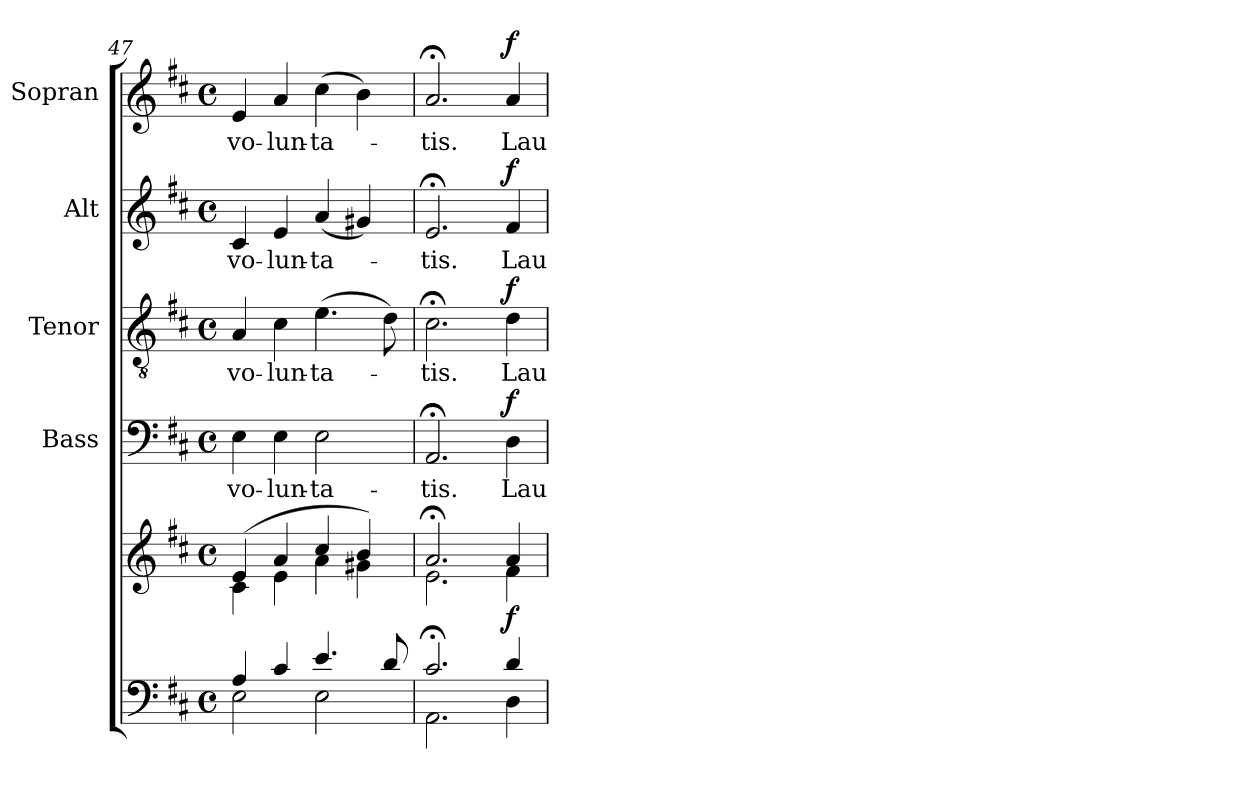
**kern	**kern	**dynam	**kern	**text	**dynam	**kern	**text	**dynam	**kern	**text	**dynam	**kern	**text	**dynam
*part5	*part5	*part5	*part4	*part4	*part4	*part3	*part3	*part3	*part2	*part2	*part2	*part1	*part1	*part1
*staff6	*staff5	*staff5/6	*staff4	*staff4	*staff4	*staff3	*staff3	*staff3	*staff2	*staff2	*staff2	*staff1	*staff1	*staff1
*	*	*	*I"Bass	*	*	*I"Tenor	*	*	*I"Alt	*	*	*I"Sopran	*	*
*	*	*	*I'B.	*	*	*I'T.	*	*	*I'A.	*	*	*I'S.	*	*
*clefF4	*clefG2	*	*clefF4	*	*	*clefGv2	*	*	*clefG2	*	*	*clefG2	*	*
*k[f#c#]	*k[f#c#]	*	*k[f#c#]	*	*	*k[f#c#]	*	*	*k[f#c#]	*	*	*k[f#c#]	*	*
*D:	*D:	*	*D:	*	*	*D:	*	*	*D:	*	*	*D:	*	*
*M4/4	*M4/4	*	*M4/4	*	*	*M4/4	*	*	*M4/4	*	*	*M4/4	*	*
*met(c)	*met(c)	*	*met(c)	*	*	*met(c)	*	*	*met(c)	*	*	*met(c)	*	*
=47	=47	=47	=47	=47	=47	=47	=47	=47	=47	=47	=47	=47	=47	=47
*^	*^	*	*	*	*	*	*	*	*	*	*	*	*	*
!	!	!	!	!	!	!LO:LY:b	!	!	!LO:LY:b	!	!	!LO:LY:b	!	!	!LO:LY:b	!
4A!/	2E!\	(4e!/	4c#!\	.	4E\	vo-	.	4A/	vo-	.	4c#/	vo-	.	4e/	vo-	.
!	!	!	!	!	!	!LO:LY:b	!	!	!LO:LY:b	!	!	!LO:LY:b	!	!	!LO:LY:b	!
4c#!/	.	4a!/	4e!\	.	4E\	-lun-	.	4c#\	-lun-	.	4e/	-lun-	.	4a/	-lun-	.
!	!	!	!	!	!	!LO:LY:b	!	!	!LO:LY:b	!	!	!LO:LY:b	!	!	!LO:LY:b	!
4.e!/	2E!\	4cc#!/	4a!\	.	2E\	-ta-	.	(>4.e\	-ta-	.	(<4a/	-ta-	.	(>4cc#\	-ta-	.
.	.	4b!/)	4g#X!\	.	.	.	.	.	.	.	4g#X/)	.	.	4b\)	.	.
8d!/	.	.	.	.	.	.	.	8d\)	.	.	.	.	.	.	.	.
!!LO:LB:g=z
=48	=48	=48	=48	=48	=48	=48	=48	=48	=48	=48	=48	=48	=48	=48	=48	=48
!	!	!	!	!	!	!LO:LY:b	!	!	!LO:LY:b	!	!	!LO:LY:b	!	!	!LO:LY:b	!
2.c#;!/	2.AA!\	2.a;<!/	2.e!\	.	2.AA;</	-tis.	.	2.c#;<\	-tis.	.	2.e;</	-tis.	.	2.a;</	-tis.	.
!	!	!	!	!LO:DY:b	!	!LO:LY:b	!LO:DY:a	!	!LO:LY:b	!LO:DY:a	!	!LO:LY:b	!LO:DY:a	!	!LO:LY:b	!LO:DY:a
4d/	4D\	4a/	4f#\	f	4D\	Lau-	f	4d\	Lau-	f	4f#/	Lau-	f	4a/	Lau-	f
*v	*v	*	*	*	*	*	*	*	*	*	*	*	*	*	*	*
*	*v	*v	*	*	*	*	*	*	*	*	*	*	*	*	*
=	=	=	=	=	=	=	=	=	=	=	=	=	=	=
*-	*-	*-	*-	*-	*-	*-	*-	*-	*-	*-	*-	*-	*-	*-
